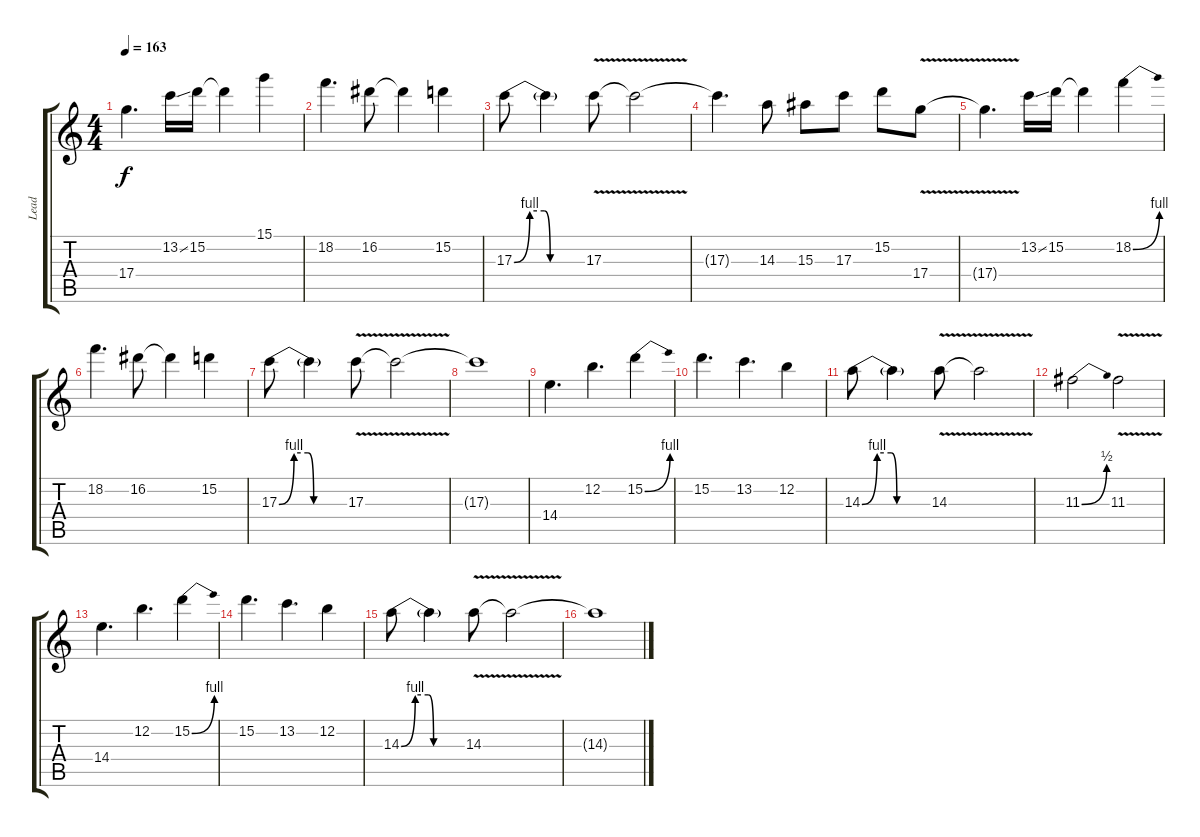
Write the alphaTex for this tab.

\track ("Lead" "Lead") {instrument distortionguitar}
\staff {score tabs}
\tuning (E4 B3 G3 D3 A2 E2) {hide}
\ts (4 4)
\tempo 163
\clef g2
\ks c
17.4.4{d dy f} 13.2{ss}.16 15.2.16 15.2{t}.4 15.1.4 |
18.2.4{d} 16.2.8 16.2{t}.4 15.2.4 |
17.3{be (custom 0 0 13 4 25 4 30 0 60 0)}.8 17.3{t}.4 17.3{v}.8 17.3{t}.2 |
17.3{t}.4{d} 14.3.8 15.3.8 17.3.8 15.2.8 17.4{v}.8 |
17.4{t}.4{d} 13.2{ss}.16 15.2.16 15.2{t}.4 18.2{be (bend 0 0 60 4)}.4 |
18.2.4{d} 16.2.8 16.2{t}.4 15.2.4 |
17.3{be (custom 0 0 13 4 25 4 30 0 60 0)}.8 17.3{t}.4 17.3{v}.8 17.3{t}.2 |
17.3{t}.1 |
14.4.4{d} 12.2.4{d} 15.2{be (bend 0 0 60 4)}.4 |
15.2.4{d} 13.2.4{d} 12.2.4 |
14.3{be (custom 0 0 13 4 25 4 30 0 60 0)}.8 14.3{t}.4 14.3{v}.8 14.3{t}.2 |
11.3{be (bend 0 0 60 2)}.2 11.3{v}.2 |
14.4.4{d} 12.2.4{d} 15.2{be (bend 0 0 60 4)}.4 |
15.2.4{d} 13.2.4{d} 12.2.4 |
14.3{be (custom 0 0 13 4 25 4 30 0 60 0)}.8 14.3{t}.4 14.3{v}.8 14.3{t}.2 |
14.3{t}.1
